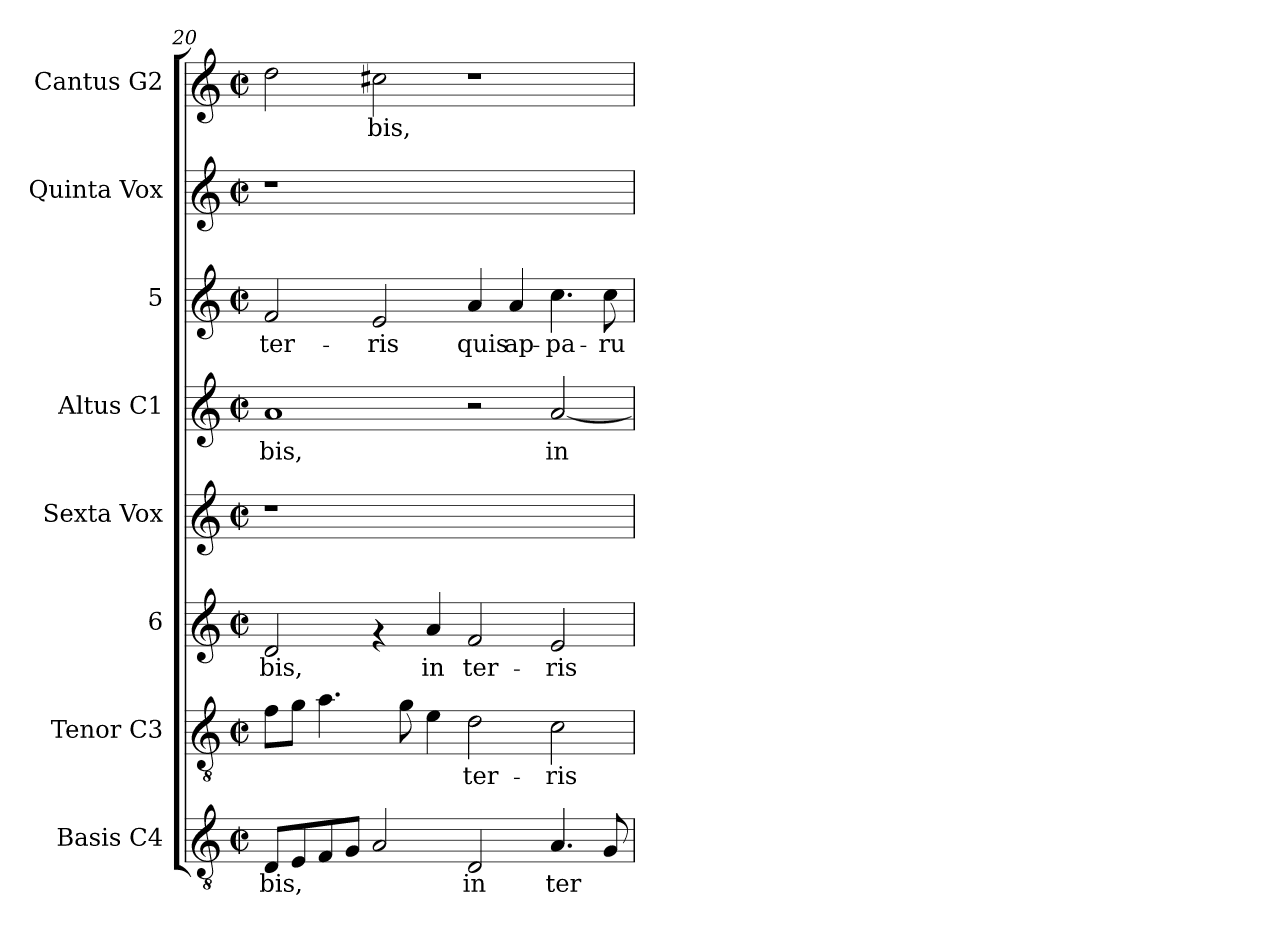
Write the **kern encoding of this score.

**kern	**text	**kern	**text	**kern	**text	**kern	**kern	**text	**kern	**text	**kern	**kern	**text
*part8	*part8	*part7	*part7	*part6	*part6	*part5	*part4	*part4	*part3	*part3	*part2	*part1	*part1
*staff8	*staff8	*staff7	*staff7	*staff6	*staff6	*staff5	*staff4	*staff4	*staff3	*staff3	*staff2	*staff1	*staff1
*I"Basis  C4	*	*I"Tenor  C3	*	*I"6	*	*I"Sexta  Vox	*I"Altus  C1	*	*I"5	*	*I"Quinta  Vox	*I"Cantus  G2	*
*I'B	*	*I'T	*	*	*	*	*I'A	*	*	*	*	*I'C	*
*clefGv2	*	*clefGv2	*	*clefG2	*	*clefG2	*clefG2	*	*clefG2	*	*clefG2	*clefG2	*
*k[]	*	*k[]	*	*k[]	*	*k[]	*k[]	*	*k[]	*	*k[]	*k[]	*
*C:	*	*C:	*	*C:	*	*C:	*C:	*	*C:	*	*C:	*C:	*
*M2/2	*	*M2/2	*	*M2/2	*	*M2/2	*M2/2	*	*M2/2	*	*M2/2	*M2/2	*
*met(c|)	*	*met(c|)	*	*met(c|)	*	*met(c|)	*met(c|)	*	*met(c|)	*	*met(c|)	*met(c|)	*
=20	=20	=20	=20	=20	=20	=20	=20	=20	=20	=20	=20	=20	=20
!	!LO:LY:b:cj	!	!LO:LY:b:cj	!	!LO:LY:b:cj	!	!	!LO:LY:b:cj	!	!LO:LY:b:cj	!	!	!LO:LY:b:cj
8D/L	-bis,	8f\L	.	2d/	-bis,	1r	1a	-bis,	2f/	ter-	1r	2dd\	--
!	!LO:LY:b:cj	!	!LO:LY:b:cj	!	!	!	!	!	!	!	!	!	!
8E/	.	8g\J	.	.	.	.	.	.	.	.	.	.	.
!	!LO:LY:b:cj	!	!LO:LY:b:cj	!	!	!	!	!	!	!	!	!	!
8F/	.	4.a\	.	.	.	.	.	.	.	.	.	.	.
!	!LO:LY:b:cj	!	!	!	!	!	!	!	!	!	!	!	!
8G/J	.	.	.	.	.	.	.	.	.	.	.	.	.
!	!LO:LY:b:cj	!	!	!	!	!	!	!	!	!LO:LY:b:cj	!	!	!LO:LY:b:cj
2A/	.	.	.	4rf	.	.	.	.	2e/	-ris	.	2cc#X\	-bis,
!	!	!	!LO:LY:b:cj	!	!	!	!	!	!	!	!	!	!
.	.	8g\	.	.	.	.	.	.	.	.	.	.	.
!	!	!	!LO:LY:b:cj	!	!LO:LY:b:cj	!	!	!	!	!	!	!	!
.	.	4e\	.	4a/	in	.	.	.	.	.	.	.	.
!	!LO:LY:b:cj	!	!LO:LY:b:cj	!	!LO:LY:b:cj	!	!	!	!	!LO:LY:b:cj	!	!	!
2D/	in	2d\	ter-	2f/	ter-	1ryy	2r	.	4a/	quis	1ryy	1r	.
!	!	!	!	!	!	!	!	!	!	!LO:LY:b:cj	!	!	!
.	.	.	.	.	.	.	.	.	4a/	ap-	.	.	.
!	!LO:LY:b:cj	!	!LO:LY:b:cj	!	!LO:LY:b:cj	!	!	!LO:LY:b:cj	!	!LO:LY:b:cj	!	!	!
4.A/	ter-	2c\	-ris	2e/	-ris	.	[<2a/	in	4.cc\	-pa-	.	.	.
!	!LO:LY:b:cj	!	!	!	!	!	!	!	!	!LO:LY:b:cj	!	!	!
8G/	--	.	.	.	.	.	.	.	8cc\	-ru-	.	.	.
=	=	=	=	=	=	=	=	=	=	=	=	=	=
*-	*-	*-	*-	*-	*-	*-	*-	*-	*-	*-	*-	*-	*-
